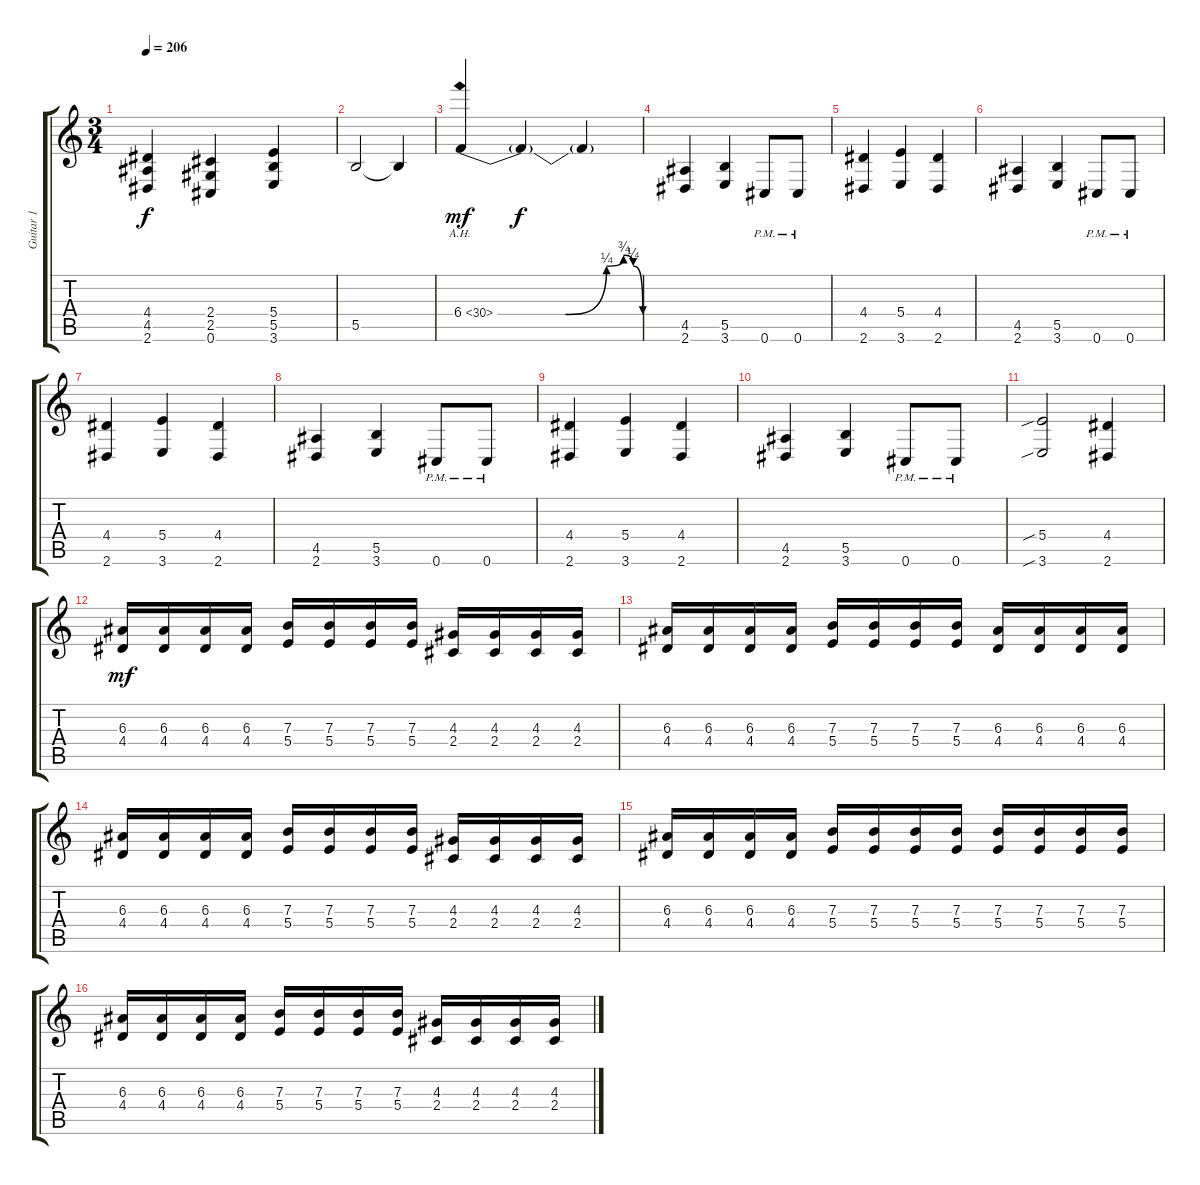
\track ("Guitar 1" "Guitar 1") {instrument distortionguitar}
\staff {score tabs}
\tuning (Db4 Ab3 E3 B2 Gb2 Db2) {hide}
\ts (3 4)
\tempo 206
\clef g2
\ks c
(4.4 4.5 2.6).4{dy f} (2.4 2.5 0.6).4 (5.4 5.5 3.6).4 |
5.5.2 5.5{t}.4 |
6.4{be (custom 0 0 28 0 45 1 52 3 56 1 60 0) ah 24}.4{dy mf} 6.4{t}.4{dy f} 6.4{t}.4 |
(4.5 2.6).4 (5.5 3.6).4 0.6{pm}.8 0.6{pm}.8 |
(4.4 2.6).4 (5.4 3.6).4 (4.4 2.6).4 |
(4.5 2.6).4 (5.5 3.6).4 0.6{pm}.8 0.6{pm}.8 |
(4.4 2.6).4 (5.4 3.6).4 (4.4 2.6).4 |
(4.5 2.6).4 (5.5 3.6).4 0.6{pm}.8 0.6{pm}.8 |
(4.4 2.6).4 (5.4 3.6).4 (4.4 2.6).4 |
(4.5 2.6).4 (5.5 3.6).4 0.6{pm}.8 0.6{pm}.8 |
(5.4{sib} 3.6{sib}).2 (4.4 2.6).4 |
(6.3 4.4).16{dy mf} (6.3 4.4).16 (6.3 4.4).16 (6.3 4.4).16 (7.3 5.4).16 (7.3 5.4).16 (7.3 5.4).16 (7.3 5.4).16 (4.3 2.4).16 (4.3 2.4).16 (4.3 2.4).16 (4.3 2.4).16 |
(6.3 4.4).16 (6.3 4.4).16 (6.3 4.4).16 (6.3 4.4).16 (7.3 5.4).16 (7.3 5.4).16 (7.3 5.4).16 (7.3 5.4).16 (6.3 4.4).16 (6.3 4.4).16 (6.3 4.4).16 (6.3 4.4).16 |
(6.3 4.4).16 (6.3 4.4).16 (6.3 4.4).16 (6.3 4.4).16 (7.3 5.4).16 (7.3 5.4).16 (7.3 5.4).16 (7.3 5.4).16 (4.3 2.4).16 (4.3 2.4).16 (4.3 2.4).16 (4.3 2.4).16 |
(6.3 4.4).16 (6.3 4.4).16 (6.3 4.4).16 (6.3 4.4).16 (7.3 5.4).16 (7.3 5.4).16 (7.3 5.4).16 (7.3 5.4).16 (7.3 5.4).16 (7.3 5.4).16 (7.3 5.4).16 (7.3 5.4).16 |
(6.3 4.4).16 (6.3 4.4).16 (6.3 4.4).16 (6.3 4.4).16 (7.3 5.4).16 (7.3 5.4).16 (7.3 5.4).16 (7.3 5.4).16 (4.3 2.4).16 (4.3 2.4).16 (4.3 2.4).16 (4.3 2.4).16
